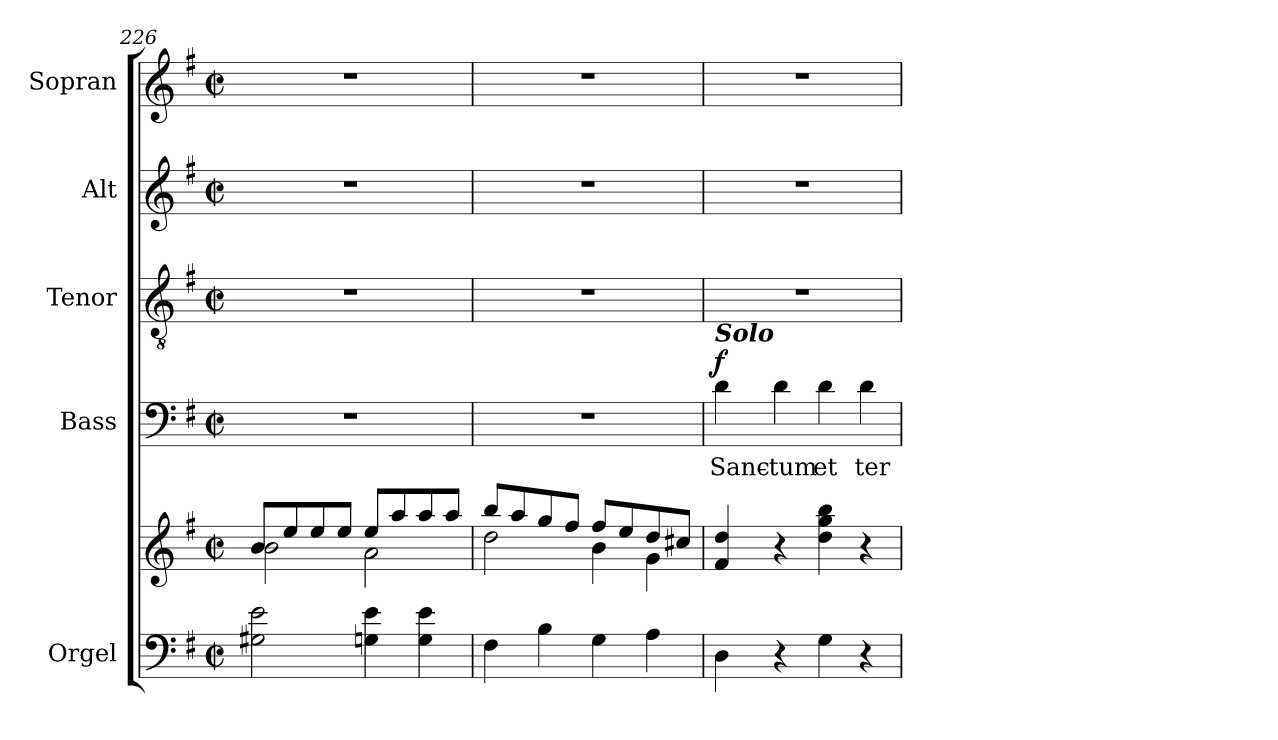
**kern	**kern	**kern	**text	**dynam	**kern	**kern	**kern
*part5	*part5	*part4	*part4	*part4	*part3	*part2	*part1
*staff6	*staff5	*staff4	*staff4	*staff4	*staff3	*staff2	*staff1
*I"Orgel	*	*I"Bass	*	*	*I"Tenor	*I"Alt	*I"Sopran
*I'Org.	*	*I'B.	*	*	*I'T.	*I'A.	*I'S.
*clefF4	*clefG2	*clefF4	*	*	*clefGv2	*clefG2	*clefG2
*k[f#]	*k[f#]	*k[f#]	*	*	*k[f#]	*k[f#]	*k[f#]
*G:	*G:	*G:	*	*	*G:	*G:	*G:
*M2/2	*M2/2	*M2/2	*	*	*M2/2	*M2/2	*M2/2
*met(c|)	*met(c|)	*met(c|)	*	*	*met(c|)	*met(c|)	*met(c|)
=226	=226	=226	=226	=226	=226	=226	=226
*	*^	*	*	*	*	*	*
2G#X\ 2e\	8b/L	2b\	1r	.	.	1r	1r	1r
.	8ee/	.	.	.	.	.	.	.
.	8ee/	.	.	.	.	.	.	.
.	8ee/J	.	.	.	.	.	.	.
4Gn\ 4e\	8ee/L	2a\	.	.	.	.	.	.
.	8aa/	.	.	.	.	.	.	.
4G\ 4e\	8aa/	.	.	.	.	.	.	.
.	8aa/J	.	.	.	.	.	.	.
=227	=227	=227	=227	=227	=227	=227	=227	=227
4F#\	8bb/L	2dd\	1r	.	.	1r	1r	1r
.	8aa/	.	.	.	.	.	.	.
4B\	8gg/	.	.	.	.	.	.	.
.	8ff#/J	.	.	.	.	.	.	.
4G\	8ff#/L	4b\	.	.	.	.	.	.
.	8ee/	.	.	.	.	.	.	.
4A\	8dd/	4g\	.	.	.	.	.	.
.	8cc#X/J	.	.	.	.	.	.	.
*	*v	*v	*	*	*	*	*	*
=228	=228	=228	=228	=228	=228	=228	=228
!	!	!LO:TX:a:Bi:t=Solo	!	!	!	!	!
!	!	!	!LO:LY:b	!LO:DY:a	!	!	!
4D\	4f#/ 4dd/	4d\	Sanc-	f	1r	1r	1r
!	!	!	!LO:LY:b	!	!	!	!
4r	4r	4d\	-tum	.	.	.	.
!	!	!	!LO:LY:b	!	!	!	!
4G\	4dd\ 4gg\ 4bb\	4d\	et	.	.	.	.
!	!	!	!LO:LY:b	!	!	!	!
4r	4r	4d\	ter-	.	.	.	.
=	=	=	=	=	=	=	=
*-	*-	*-	*-	*-	*-	*-	*-
